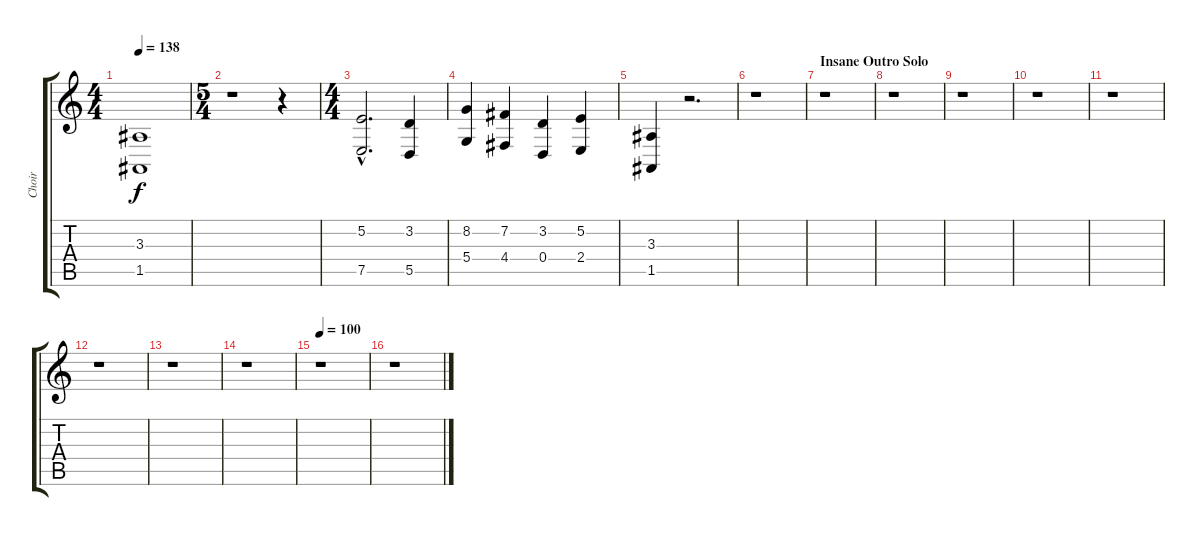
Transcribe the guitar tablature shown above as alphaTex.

\track ("Choir" "Choir") {instrument choiraahs}
\staff {score tabs}
\tuning (E4 B3 G3 D3 A2 E2) {hide}
\ts (4 4)
\tempo 138
\clef g2
\ks c
(3.3 1.5).1{dy f} |
\ts (5 4)
r.1 r.4 |
\ts (4 4)
(5.2{hac} 7.5{hac}).2{d} (3.2 5.5).4 |
(8.2 5.4).4 (7.2 4.4).4 (3.2 0.4).4 (5.2 2.4).4 |
(3.3 1.5).4 r.2{d} |
r.1 |
\section ("" "Insane Outro Solo")
r.1 |
r.1 |
r.1 |
r.1 |
r.1 |
r.1 |
r.1 |
r.1 |
\tempo 100
r.1 |
r.1
